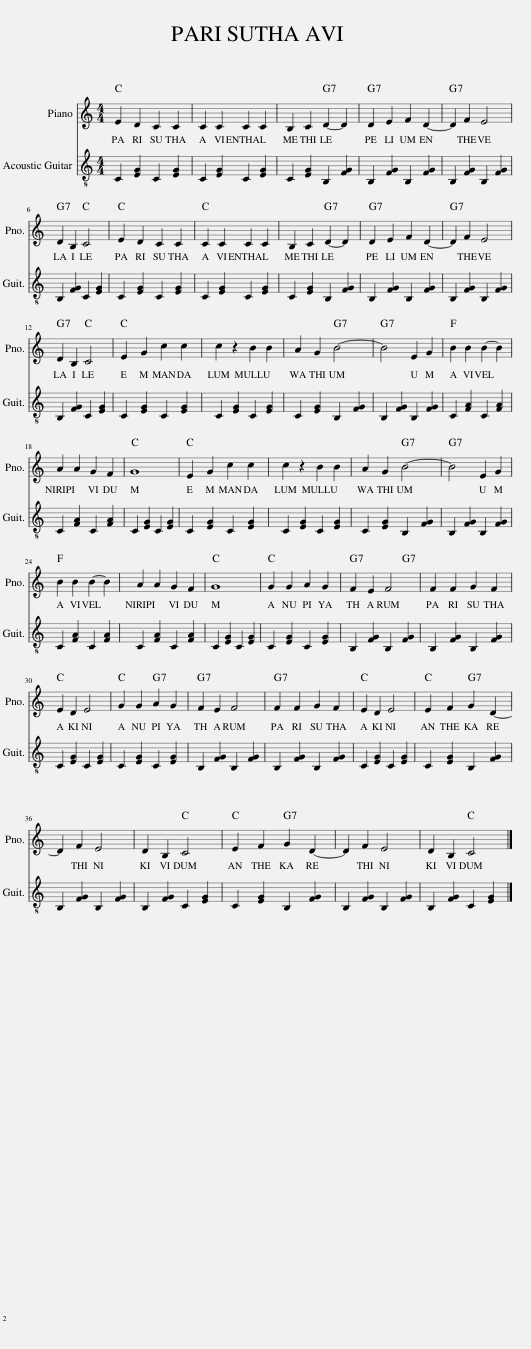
X:1
%%score 1 2
L:1/8
M:4/4
I:linebreak $
K:C
V:1 treble
V:2 treble-8
V:1
 E2 D2 C2 C2 | C2 C2 C2 C2 | B,2 C2 D2- D2 | D2 E2 F2 D2- | D2 F2 E4 |$ %5
 D2 B,2 C4 | E2 D2 C2 C2 | C2 C2 C2 C2 | B,2 C2 D2- D2 | D2 E2 F2 D2- | %10
 D2 F2 E4 |$ D2 B,2 C4 | E2 G2 c2 c2 | c2 z2 B2 B2 | A2 G2 B4- | %15
 B4 E2 G2 | B2 B2 B2- B2 |$ A2 A2 G2 F2 | G8 | E2 G2 c2 c2 | %20
 c2 z2 B2 B2 | A2 G2 B4- | B4 E2 G2 |$ B2 B2 B2- B2 | A2 A2 G2 F2 | %25
 G8 | G2 G2 A2 G2 | F2 E2 F4 | F2 F2 G2 F2 |$ E2 D2 E4 | %30
 G2 G2 A2 G2 | F2 E2 F4 | F2 F2 G2 F2 | E2 D2 E4 | E2 F2 G2 D2- |$ %35
 D2 F2 E4 | D2 B,2 C4 | E2 F2 G2 D2- | D2 F2 E4 | D2 B,2 C4 |] %40
V:2
 C2 [EG]2 C2 [EG]2 | C2 [EG]2 C2 [EG]2 | C2 [EG]2 B,2 [FG]2 | B,2 [FG]2 B,2 [FG]2 | B,2 [FG]2 B,2 [FG]2 |$ %5
 B,2 [FG]2 C2 [EG]2 | C2 [EG]2 C2 [EG]2 | C2 [EG]2 C2 [EG]2 | C2 [EG]2 B,2 [FG]2 | B,2 [FG]2 B,2 [FG]2 | %10
 B,2 [FG]2 B,2 [FG]2 |$ B,2 [FG]2 C2 [EG]2 | C2 [EG]2 C2 [EG]2 | C2 [EG]2 C2 [EG]2 | C2 [EG]2 B,2 [FG]2 | %15
 B,2 [FG]2 B,2 [FG]2 | C2 [FA]2 C2 [FA]2 |$ C2 [FA]2 C2 [FA]2 | C2 [EG]2 C2 [EG]2 | C2 [EG]2 C2 [EG]2 | %20
 C2 [EG]2 C2 [EG]2 | C2 [EG]2 B,2 [FG]2 | B,2 [FG]2 B,2 [FG]2 |$ C2 [FA]2 C2 [FA]2 | C2 [FA]2 C2 [FA]2 | %25
 C2 [EG]2 C2 [EG]2 | C2 [EG]2 C2 [EG]2 | B,2 [FG]2 B,2 [FG]2 | B,2 [FG]2 B,2 [FG]2 |$ C2 [EG]2 C2 [EG]2 | %30
 C2 [EG]2 C2 [EG]2 | B,2 [FG]2 B,2 [FG]2 | B,2 [FG]2 B,2 [FG]2 | C2 [EG]2 C2 [EG]2 | C2 [EG]2 B,2 [FG]2 |$ %35
 B,2 [FG]2 B,2 [FG]2 | B,2 [FG]2 C2 [EG]2 | C2 [EG]2 B,2 [FG]2 | B,2 [FG]2 B,2 [FG]2 | B,2 [FG]2 C2 [EG]2 |] %40
